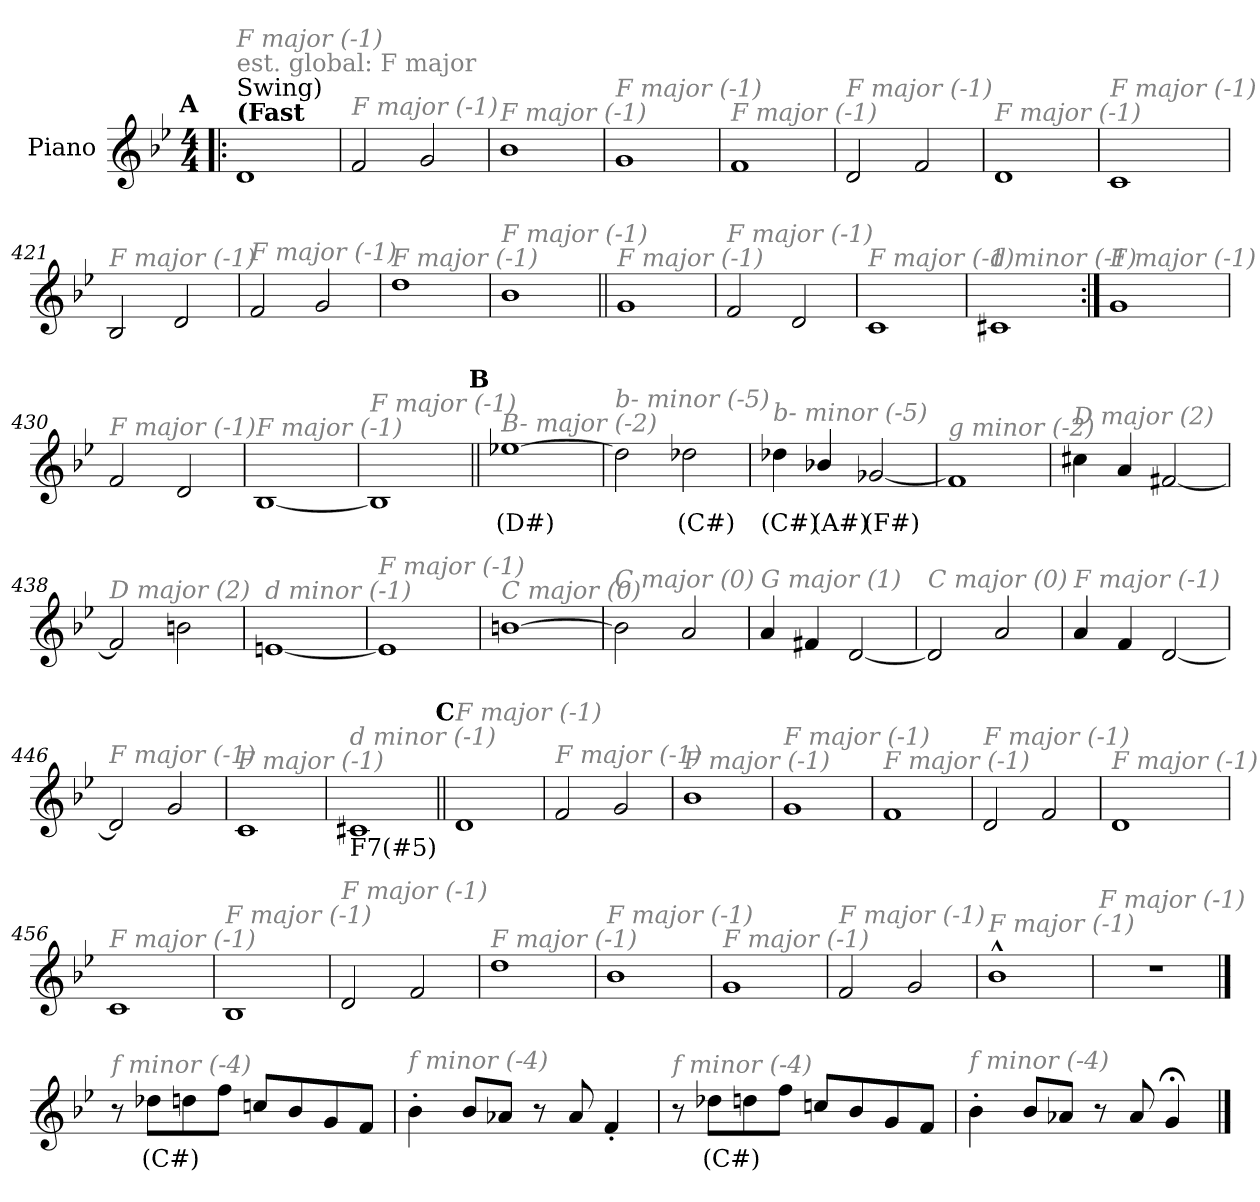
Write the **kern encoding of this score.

**kern	**text
*part1	*part1
*staff1	*staff1
*I"Piano	*
*I'Pno.	*
*clefG2	*
*k[b-e-]	*
*M4/4	*
!!LO:REH:place=s1:a:enc=none:fs=14:t=A
=1!|:	=1!|:
!LO:TX:a:B:t=(Fast	!
!LO:TX:a:t=Swing)	!
!LO:TX:a:color=#808080:t=est. global&colon; F major	!
!LO:TX:i:color=#808080:t=F major (-1)	!
1d	.
=414	=414
!LO:TX:i:color=#808080:t=F major (-1)	!
2f/	.
2g/	.
=415	=415
!LO:TX:i:color=#808080:t=F major (-1)	!
1b-	.
=416	=416
!LO:TX:i:color=#808080:t=F major (-1)	!
1g	.
=417	=417
!LO:TX:i:color=#808080:t=F major (-1)	!
1f	.
!!LO:LB:g=z
=418	=418
!LO:TX:i:color=#808080:t=F major (-1)	!
2d/	.
2f/	.
=419	=419
!LO:TX:i:color=#808080:t=F major (-1)	!
1d	.
=420	=420
!LO:TX:i:color=#808080:t=F major (-1)	!
1c	.
=421	=421
!LO:TX:i:color=#808080:t=F major (-1)	!
2B-/	.
2d/	.
=422	=422
!LO:TX:i:color=#808080:t=F major (-1)	!
2f/	.
2g/	.
!!LO:LB:g=z
=423	=423
!LO:TX:i:color=#808080:t=F major (-1)	!
1dd	.
=424	=424
!LO:TX:i:color=#808080:t=F major (-1)	!
1b-	.
=425||	=425||
!LO:TX:i:color=#808080:t=F major (-1)	!
1g	.
=426	=426
!LO:TX:i:color=#808080:t=F major (-1)	!
2f/	.
2d/	.
=427	=427
!LO:TX:i:color=#808080:t=F major (-1)	!
1c	.
!!LO:LB:g=z
=428	=428
!LO:TX:i:color=#808080:t=d minor (-1)	!
1c#X	.
=429:|!	=429:|!
!LO:TX:i:color=#808080:t=F major (-1)	!
1g	.
=430	=430
!LO:TX:i:color=#808080:t=F major (-1)	!
2f/	.
2d/	.
=431	=431
!LO:TX:i:color=#808080:t=F major (-1)	!
[1B-	.
=432	=432
!LO:TX:i:color=#808080:t=F major (-1)	!
1B-]	.
!!LO:LB:g=z
!!LO:REH:place=s1:a:enc=none:fs=14:t=B
=433||	=433||
!LO:TX:i:color=#808080:t=B- major (-2)	!
[1ee-Xi	(D#)
=434	=434
!LO:TX:i:color=#808080:t=b- minor (-5)	!
2dd#\]	.
2dd-Xi\	(C#)
=435	=435
!LO:TX:i:color=#808080:t=b- minor (-5)	!
4dd-Xi\	(C#)
4b-Xi/	(A#)
[2g-Xi/	(F#)
=436	=436
!LO:TX:i:color=#808080:t=g minor (-2)	!
1f#]	.
!!LO:LB:g=z
=437	=437
!LO:TX:i:color=#808080:t=D major (2)	!
4cc#X\	.
4a/	.
[2f#X/	.
=438	=438
!LO:TX:i:color=#808080:t=D major (2)	!
2f#/]	.
2bn\	.
=439	=439
!LO:TX:i:color=#808080:t=d minor (-1)	!
[1en	.
=440	=440
!LO:TX:i:color=#808080:t=F major (-1)	!
1e]	.
!!LO:LB:g=z
=441	=441
!LO:TX:i:color=#808080:t=C major (0)	!
[1bn	.
=442	=442
!LO:TX:i:color=#808080:t=C major (0)	!
2b\]	.
2a/	.
=443	=443
!LO:TX:i:color=#808080:t=G major (1)	!
4a/	.
4f#X/	.
[2d/	.
=444	=444
!LO:TX:i:color=#808080:t=C major (0)	!
2d/]	.
2a/	.
!!LO:LB:g=z
=445	=445
!LO:TX:i:color=#808080:t=F major (-1)	!
4a/	.
4f/	.
[2d/	.
=446	=446
!LO:TX:i:color=#808080:t=F major (-1)	!
2d/]	.
2g/	.
=447	=447
!LO:TX:i:color=#808080:t=F major (-1)	!
1c	.
=448	=448
!LO:TX:b:t=F7(#5)	!
!LO:TX:i:color=#808080:t=d minor (-1)	!
1c#X	.
!!LO:LB:g=z
!!LO:REH:place=s1:a:enc=none:fs=14:t=C
=449||	=449||
!LO:TX:i:color=#808080:t=F major (-1)	!
1d	.
=450	=450
!LO:TX:i:color=#808080:t=F major (-1)	!
2f/	.
2g/	.
=451	=451
!LO:TX:i:color=#808080:t=F major (-1)	!
1b-	.
=452	=452
!LO:TX:i:color=#808080:t=F major (-1)	!
1g	.
=453	=453
!LO:TX:i:color=#808080:t=F major (-1)	!
1f	.
!!LO:LB:g=z
=454	=454
!LO:TX:i:color=#808080:t=F major (-1)	!
2d/	.
2f/	.
=455	=455
!LO:TX:i:color=#808080:t=F major (-1)	!
1d	.
=456	=456
!LO:TX:i:color=#808080:t=F major (-1)	!
1c	.
=457	=457
!LO:TX:i:color=#808080:t=F major (-1)	!
1B-	.
=458	=458
!LO:TX:i:color=#808080:t=F major (-1)	!
2d/	.
2f/	.
!!LO:PB:g=z
=459	=459
!LO:TX:i:color=#808080:t=F major (-1)	!
1dd	.
=460	=460
!LO:TX:i:color=#808080:t=F major (-1)	!
1b-	.
=461	=461
!LO:TX:i:color=#808080:t=F major (-1)	!
1g	.
=462	=462
!LO:TX:i:color=#808080:t=F major (-1)	!
2f/	.
2g/	.
=463	=463
!LO:TX:i:color=#808080:t=F major (-1)	!
1b-^^	.
=464	=464
!LO:TX:i:color=#808080:t=F major (-1)	!
1r	.
!!LO:LB:g=z
==465	==465
!LO:TX:i:color=#808080:t=f minor (-4)	!
8r	.
8dd-Xi\L	(C#)
8dd\	.
8ff\J	.
8ccn/L	.
8b-/	.
8g/	.
8f/J	.
=466	=466
!LO:TX:i:color=#808080:t=f minor (-4)	!
4b-'\	.
8b-/L	.
8a-X/J	.
8r	.
8a-/	.
4f'/	.
=467	=467
!LO:TX:i:color=#808080:t=f minor (-4)	!
8r	.
8dd-Xi\L	(C#)
8dd\	.
8ff\J	.
8ccn/L	.
8b-/	.
8g/	.
8f/J	.
=468	=468
!LO:TX:i:color=#808080:t=f minor (-4)	!
4b-'\	.
8b-/L	.
8a-X/J	.
8r	.
8a-/	.
4g;</	.
==	==
*-	*-
